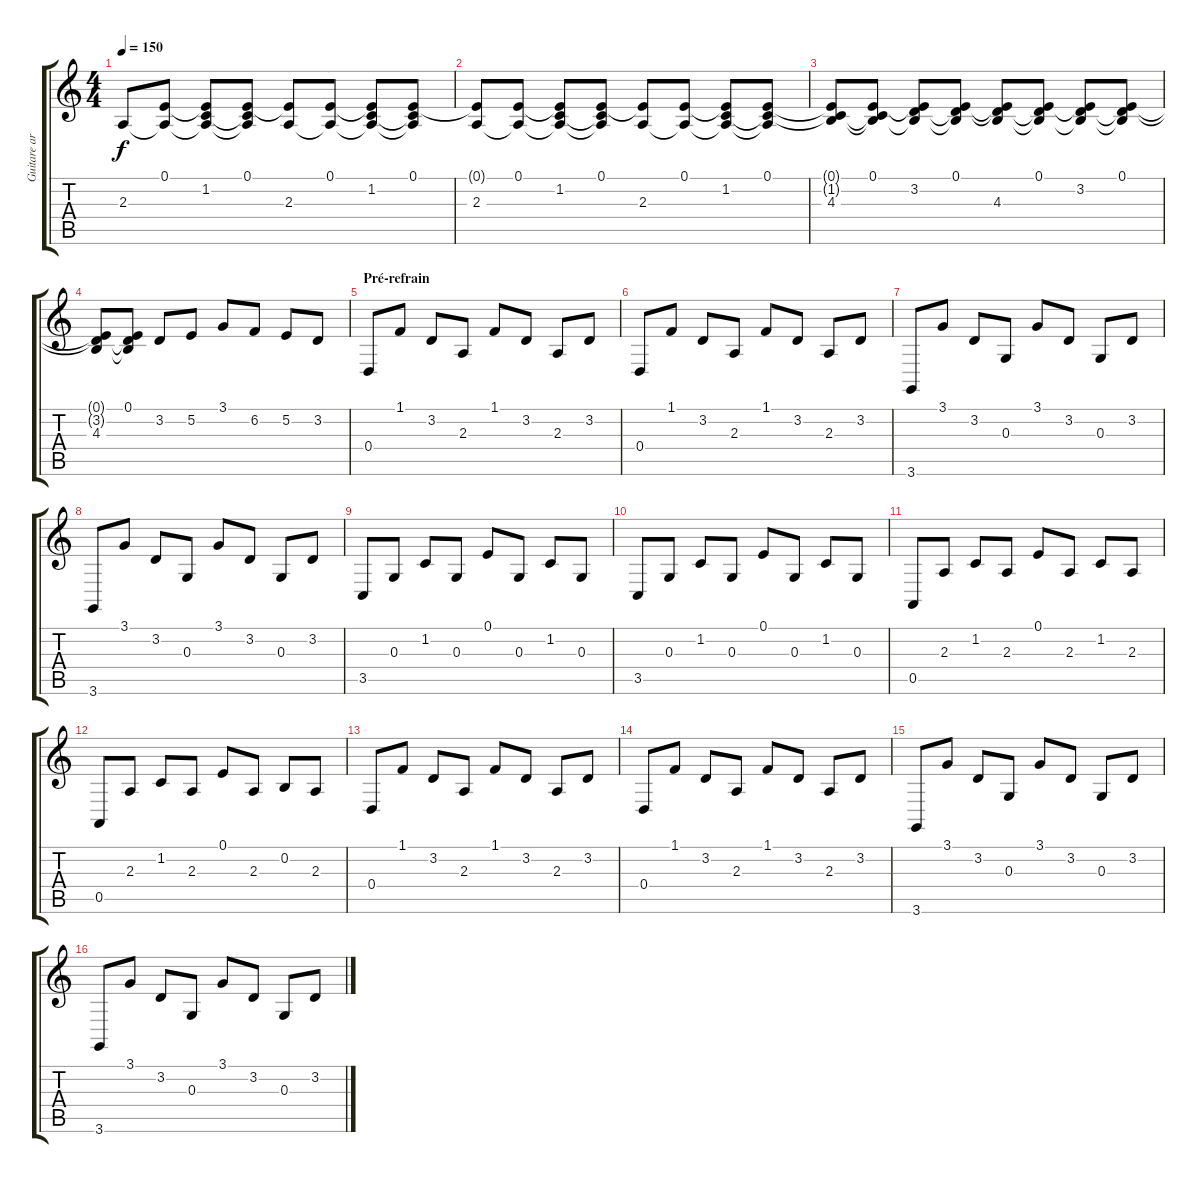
\track ("Guitare arpèges" "Guitare ar") {instrument electricgrandpiano}
\staff {score tabs}
\tuning (E4 B3 G3 D3 A2 E2) {hide}
\ts (4 4)
\tempo 150
\clef g2
\ks c
2.3.8{dy f} (0.1 2.3{t}).8 (0.1{t} 1.2 2.3{t}).8 (0.1 1.2{t} 2.3{t}).8 (0.1{t} 2.3).8 (0.1 2.3{t}).8 (0.1{t} 1.2 2.3{t}).8 (0.1 1.2{t} 2.3{t}).8 |
(0.1{t} 2.3).8 (0.1 2.3{t}).8 (0.1{t} 1.2 2.3{t}).8 (0.1 1.2{t} 2.3{t}).8 (0.1{t} 2.3).8 (0.1 2.3{t}).8 (0.1{t} 1.2 2.3{t}).8 (0.1 1.2{t} 2.3{t}).8 |
(0.1{t} 1.2{t} 4.3).8 (0.1 1.2{t} 4.3{t}).8 (0.1{t} 3.2 4.3{t}).8 (0.1 3.2{t} 4.3{t}).8 (0.1{t} 3.2{t} 4.3).8 (0.1 3.2{t} 4.3{t}).8 (0.1{t} 3.2 4.3{t}).8 (0.1 3.2{t} 4.3{t}).8 |
(0.1{t} 3.2{t} 4.3).8 (0.1 3.2{t} 4.3{t}).8 3.2.8 5.2.8 3.1.8 6.2.8 5.2.8 3.2.8 |
\section ("" "Pré-refrain")
0.4.8 1.1.8 3.2.8 2.3.8 1.1.8 3.2.8 2.3.8 3.2.8 |
0.4.8 1.1.8 3.2.8 2.3.8 1.1.8 3.2.8 2.3.8 3.2.8 |
3.6.8 3.1.8 3.2.8 0.3.8 3.1.8 3.2.8 0.3.8 3.2.8 |
3.6.8 3.1.8 3.2.8 0.3.8 3.1.8 3.2.8 0.3.8 3.2.8 |
3.5.8 0.3.8 1.2.8 0.3.8 0.1.8 0.3.8 1.2.8 0.3.8 |
3.5.8 0.3.8 1.2.8 0.3.8 0.1.8 0.3.8 1.2.8 0.3.8 |
0.5.8 2.3.8 1.2.8 2.3.8 0.1.8 2.3.8 1.2.8 2.3.8 |
0.5.8 2.3.8 1.2.8 2.3.8 0.1.8 2.3.8 0.2.8 2.3.8 |
0.4.8 1.1.8 3.2.8 2.3.8 1.1.8 3.2.8 2.3.8 3.2.8 |
0.4.8 1.1.8 3.2.8 2.3.8 1.1.8 3.2.8 2.3.8 3.2.8 |
3.6.8 3.1.8 3.2.8 0.3.8 3.1.8 3.2.8 0.3.8 3.2.8 |
3.6.8 3.1.8 3.2.8 0.3.8 3.1.8 3.2.8 0.3.8 3.2.8
